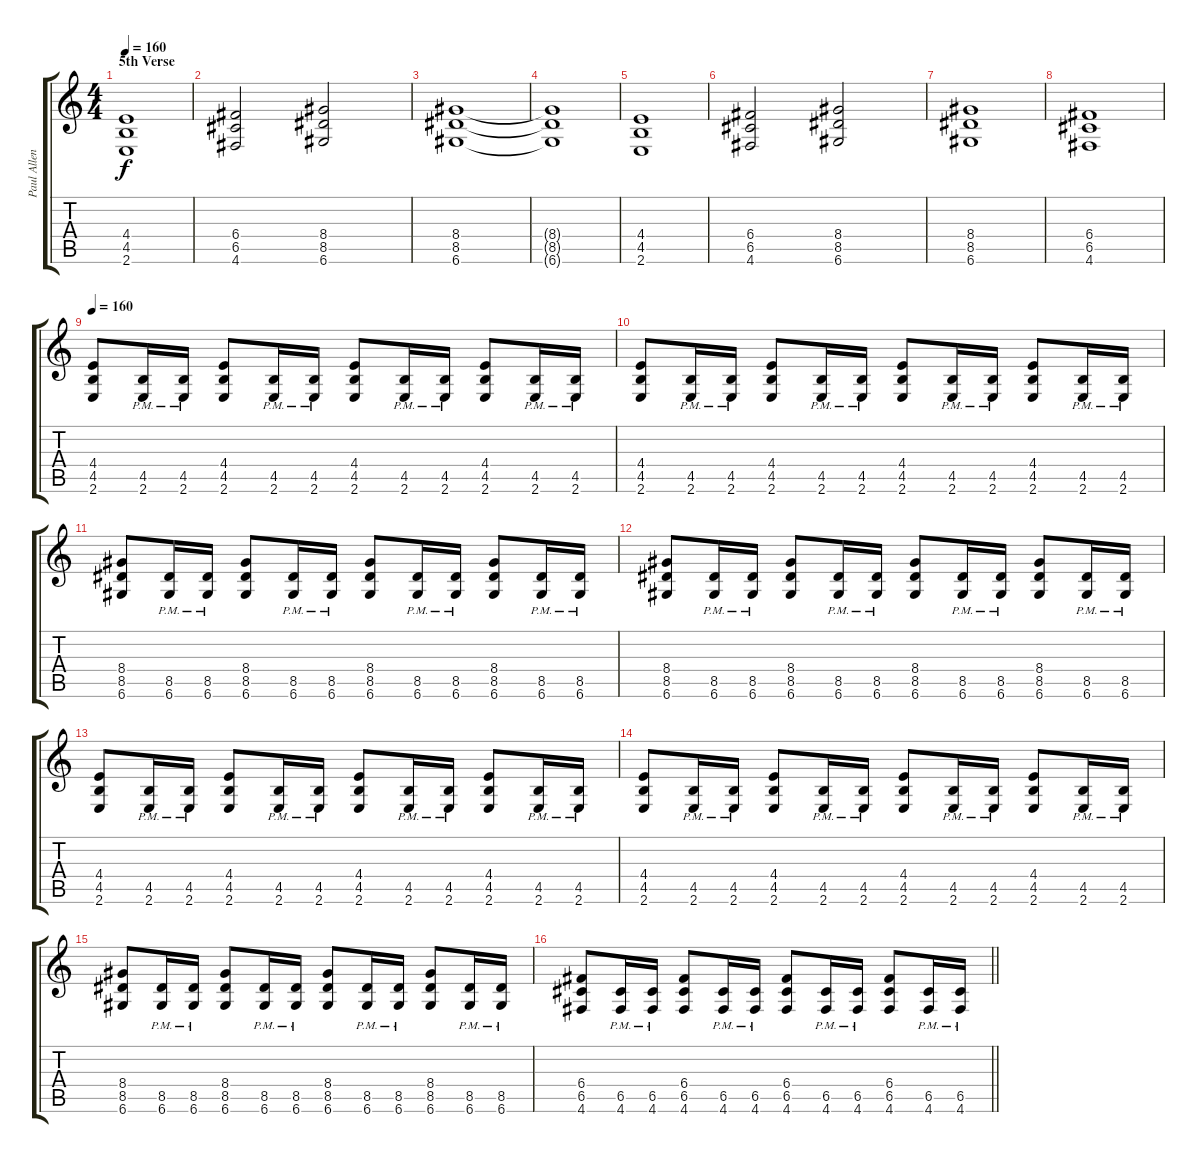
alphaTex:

\track ("Paul Allender" "Paul Allen") {instrument distortionguitar}
\staff {score tabs}
\tuning (D4 A3 F3 C3 G2 D2) {hide}
\ts (4 4)
\section ("" "5th Verse")
\tempo 160
\clef g2
\ks c
(4.4 4.5 2.6).1{dy f} |
(6.4 6.5 4.6).2 (8.4 8.5 6.6).2 |
(8.4 8.5 6.6).1 |
(8.4{t} 8.5{t} 6.6{t}).1 |
(4.4 4.5 2.6).1 |
(6.4 6.5 4.6).2 (8.4 8.5 6.6).2 |
(8.4 8.5 6.6).1 |
(6.4 6.5 4.6).1 |
\tempo 160
(4.4 4.5 2.6).8 (4.5{pm} 2.6{pm}).16 (4.5{pm} 2.6{pm}).16 (4.4 4.5 2.6).8 (4.5{pm} 2.6{pm}).16 (4.5{pm} 2.6{pm}).16 (4.4 4.5 2.6).8 (4.5{pm} 2.6{pm}).16 (4.5{pm} 2.6{pm}).16 (4.4 4.5 2.6).8 (4.5{pm} 2.6{pm}).16 (4.5{pm} 2.6{pm}).16 |
(4.4 4.5 2.6).8 (4.5{pm} 2.6{pm}).16 (4.5{pm} 2.6{pm}).16 (4.4 4.5 2.6).8 (4.5{pm} 2.6{pm}).16 (4.5{pm} 2.6{pm}).16 (4.4 4.5 2.6).8 (4.5{pm} 2.6{pm}).16 (4.5{pm} 2.6{pm}).16 (4.4 4.5 2.6).8 (4.5{pm} 2.6{pm}).16 (4.5{pm} 2.6{pm}).16 |
(8.4 8.5 6.6).8 (8.5{pm} 6.6{pm}).16 (8.5{pm} 6.6{pm}).16 (8.4 8.5 6.6).8 (8.5{pm} 6.6{pm}).16 (8.5{pm} 6.6{pm}).16 (8.4 8.5 6.6).8 (8.5{pm} 6.6{pm}).16 (8.5{pm} 6.6{pm}).16 (8.4 8.5 6.6).8 (8.5{pm} 6.6{pm}).16 (8.5{pm} 6.6{pm}).16 |
(8.4 8.5 6.6).8 (8.5{pm} 6.6{pm}).16 (8.5{pm} 6.6{pm}).16 (8.4 8.5 6.6).8 (8.5{pm} 6.6{pm}).16 (8.5{pm} 6.6{pm}).16 (8.4 8.5 6.6).8 (8.5{pm} 6.6{pm}).16 (8.5{pm} 6.6{pm}).16 (8.4 8.5 6.6).8 (8.5{pm} 6.6{pm}).16 (8.5{pm} 6.6{pm}).16 |
(4.4 4.5 2.6).8 (4.5{pm} 2.6{pm}).16 (4.5{pm} 2.6{pm}).16 (4.4 4.5 2.6).8 (4.5{pm} 2.6{pm}).16 (4.5{pm} 2.6{pm}).16 (4.4 4.5 2.6).8 (4.5{pm} 2.6{pm}).16 (4.5{pm} 2.6{pm}).16 (4.4 4.5 2.6).8 (4.5{pm} 2.6{pm}).16 (4.5{pm} 2.6{pm}).16 |
(4.4 4.5 2.6).8 (4.5{pm} 2.6{pm}).16 (4.5{pm} 2.6{pm}).16 (4.4 4.5 2.6).8 (4.5{pm} 2.6{pm}).16 (4.5{pm} 2.6{pm}).16 (4.4 4.5 2.6).8 (4.5{pm} 2.6{pm}).16 (4.5{pm} 2.6{pm}).16 (4.4 4.5 2.6).8 (4.5{pm} 2.6{pm}).16 (4.5{pm} 2.6{pm}).16 |
(8.4 8.5 6.6).8 (8.5{pm} 6.6{pm}).16 (8.5{pm} 6.6{pm}).16 (8.4 8.5 6.6).8 (8.5{pm} 6.6{pm}).16 (8.5{pm} 6.6{pm}).16 (8.4 8.5 6.6).8 (8.5{pm} 6.6{pm}).16 (8.5{pm} 6.6{pm}).16 (8.4 8.5 6.6).8 (8.5{pm} 6.6{pm}).16 (8.5{pm} 6.6{pm}).16 |
\barLineRight lightlight
(6.4 6.5 4.6).8 (6.5{pm} 4.6{pm}).16 (6.5{pm} 4.6{pm}).16 (6.4 6.5 4.6).8 (6.5{pm} 4.6{pm}).16 (6.5{pm} 4.6{pm}).16 (6.4 6.5 4.6).8 (6.5{pm} 4.6{pm}).16 (6.5{pm} 4.6{pm}).16 (6.4 6.5 4.6).8 (6.5{pm} 4.6{pm}).16 (6.5{pm} 4.6{pm}).16
